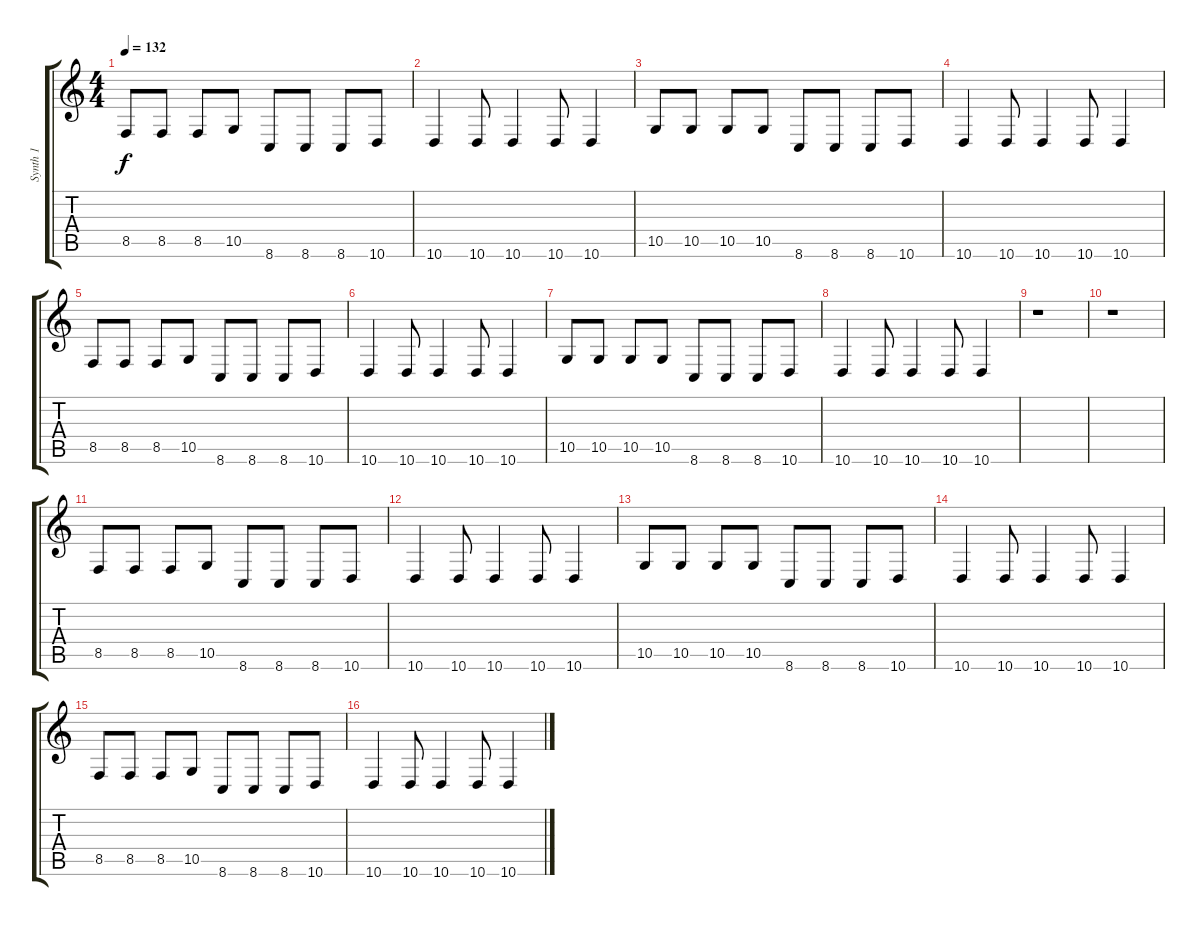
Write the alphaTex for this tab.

\track ("Synth 1" "Synth 1") {instrument lead2sawtooth}
\staff {score tabs}
\tuning (E4 B3 G3 D3 A2 E2) {hide}
\ts (4 4)
\tempo 132
\clef g2
\ks c
8.5.8{dy f} 8.5.8 8.5.8 10.5.8 8.6.8 8.6.8 8.6.8 10.6.8 |
10.6.4 10.6.8 10.6.4 10.6.8 10.6.4 |
10.5.8 10.5.8 10.5.8 10.5.8 8.6.8 8.6.8 8.6.8 10.6.8 |
10.6.4 10.6.8 10.6.4 10.6.8 10.6.4 |
8.5.8 8.5.8 8.5.8 10.5.8 8.6.8 8.6.8 8.6.8 10.6.8 |
10.6.4 10.6.8 10.6.4 10.6.8 10.6.4 |
10.5.8 10.5.8 10.5.8 10.5.8 8.6.8 8.6.8 8.6.8 10.6.8 |
10.6.4 10.6.8 10.6.4 10.6.8 10.6.4 |
r.1 |
r.1 |
8.5.8 8.5.8 8.5.8 10.5.8 8.6.8 8.6.8 8.6.8 10.6.8 |
10.6.4 10.6.8 10.6.4 10.6.8 10.6.4 |
10.5.8 10.5.8 10.5.8 10.5.8 8.6.8 8.6.8 8.6.8 10.6.8 |
10.6.4 10.6.8 10.6.4 10.6.8 10.6.4 |
8.5.8 8.5.8 8.5.8 10.5.8 8.6.8 8.6.8 8.6.8 10.6.8 |
10.6.4 10.6.8 10.6.4 10.6.8 10.6.4
